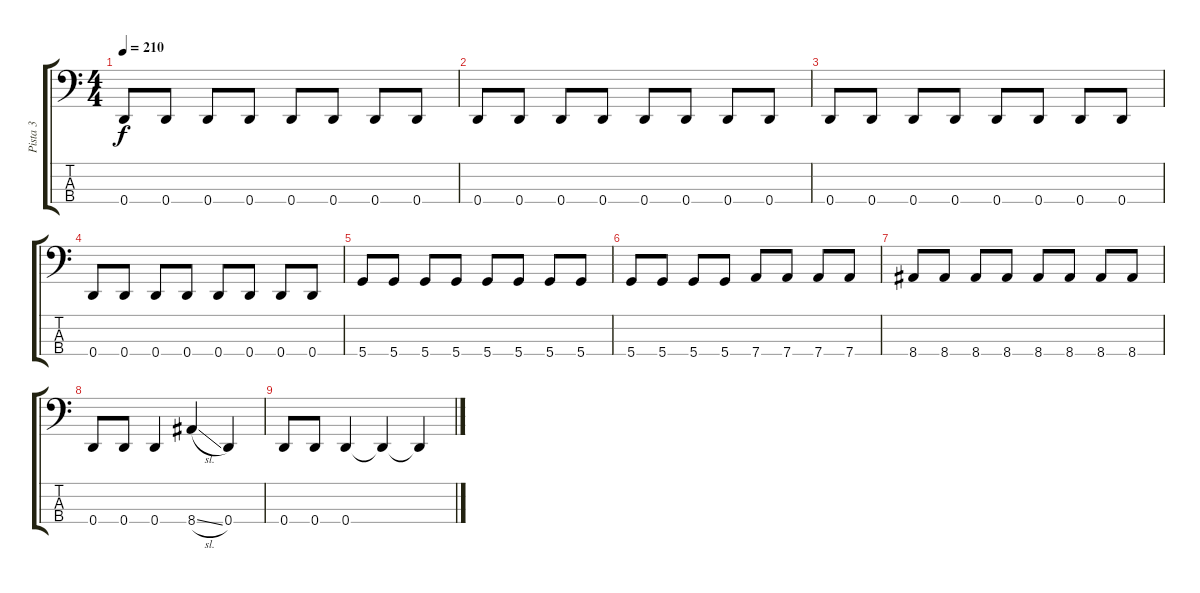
\track ("Pista 3" "Pista 3") {instrument electricbasspick}
\staff {score tabs}
\tuning (G2 D2 A1 D1) {hide}
\ts (4 4)
\tempo 210
\clef f4
\ks c
0.4.8{dy f} 0.4.8 0.4.8 0.4.8 0.4.8 0.4.8 0.4.8 0.4.8 |
0.4.8 0.4.8 0.4.8 0.4.8 0.4.8 0.4.8 0.4.8 0.4.8 |
0.4.8 0.4.8 0.4.8 0.4.8 0.4.8 0.4.8 0.4.8 0.4.8 |
0.4.8 0.4.8 0.4.8 0.4.8 0.4.8 0.4.8 0.4.8 0.4.8 |
5.4.8 5.4.8 5.4.8 5.4.8 5.4.8 5.4.8 5.4.8 5.4.8 |
5.4.8 5.4.8 5.4.8 5.4.8 7.4.8 7.4.8 7.4.8 7.4.8 |
8.4.8 8.4.8 8.4.8 8.4.8 8.4.8 8.4.8 8.4.8 8.4.8 |
0.4.8 0.4.8 0.4.4 8.4{sl}.4 0.4.4 |
0.4.8 0.4.8 0.4.4 0.4{t}.4 0.4{t}.4
